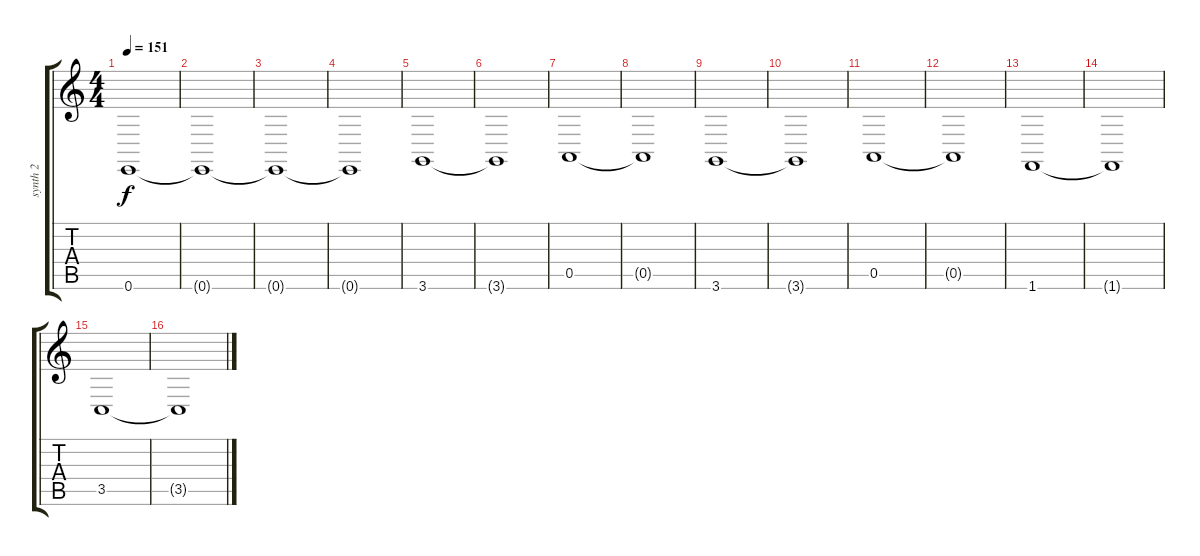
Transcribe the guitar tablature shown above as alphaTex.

\track ("synth 2" "synth 2") {instrument lead2sawtooth}
\staff {score tabs}
\tuning (E4 B3 G3 D3 A2 E2) {hide}
\ts (4 4)
\tempo 151
\clef g2
\ks c
0.6.1{dy f} |
0.6{t}.1 |
0.6{t}.1 |
0.6{t}.1 |
3.6.1 |
3.6{t}.1 |
0.5.1 |
0.5{t}.1 |
3.6.1 |
3.6{t}.1 |
0.5.1 |
0.5{t}.1 |
1.6.1 |
1.6{t}.1 |
3.5.1 |
3.5{t}.1
